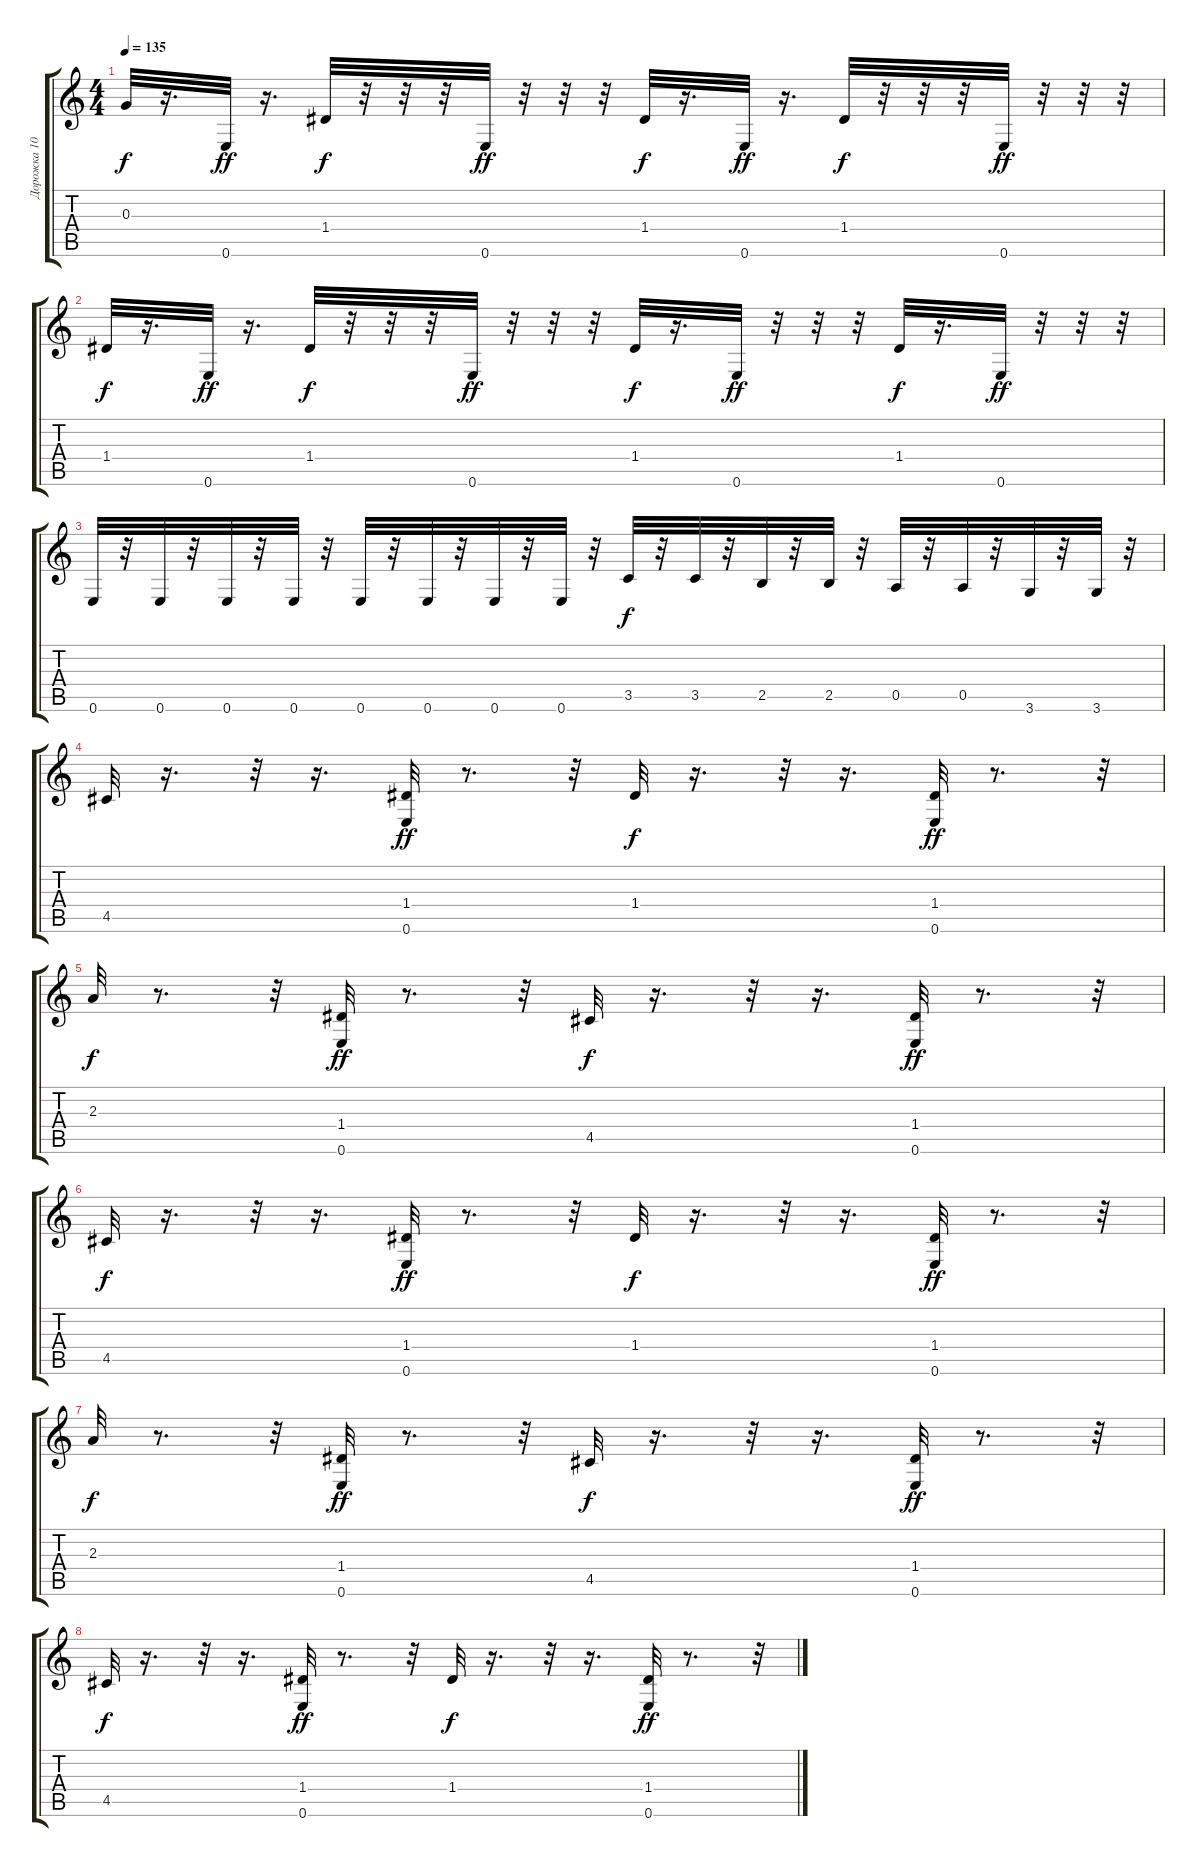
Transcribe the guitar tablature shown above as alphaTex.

\track ("Дорожка 10" "Дорожка 10") {instrument acousticguitarnylon}
\staff {score tabs}
\tuning (E4 B3 G3 D3 A2 E2) {hide}
\ts (4 4)
\tempo 135
\clef g2
\ks c
0.3.32{dy f} r.16{d} 0.6.32{dy ff} r.16{d} 1.4.32{dy f} r.32 r.32 r.32 0.6.32{dy ff} r.32 r.32 r.32 1.4.32{dy f} r.16{d} 0.6.32{dy ff} r.16{d} 1.4.32{dy f} r.32 r.32 r.32 0.6.32{dy ff} r.32 r.32 r.32 |
1.4.32{dy f} r.16{d} 0.6.32{dy ff} r.16{d} 1.4.32{dy f} r.32 r.32 r.32 0.6.32{dy ff} r.32 r.32 r.32 1.4.32{dy f} r.16{d} 0.6.32{dy ff} r.32 r.32 r.32 1.4.32{dy f} r.16{d} 0.6.32{dy ff} r.32 r.32 r.32 |
0.6.32 r.32 0.6.32 r.32 0.6.32 r.32 0.6.32 r.32 0.6.32 r.32 0.6.32 r.32 0.6.32 r.32 0.6.32 r.32 3.5.32{dy f} r.32 3.5.32 r.32 2.5.32 r.32 2.5.32 r.32 0.5.32 r.32 0.5.32 r.32 3.6.32 r.32 3.6.32 r.32 |
4.5.32 r.16{d} r.32 r.16{d} (1.4 0.6).32{dy ff} r.8{d} r.32 1.4.32{dy f} r.16{d} r.32 r.16{d} (1.4 0.6).32{dy ff} r.8{d} r.32 |
2.3.32{dy f} r.8{d} r.32 (1.4 0.6).32{dy ff} r.8{d} r.32 4.5.32{dy f} r.16{d} r.32 r.16{d} (1.4 0.6).32{dy ff} r.8{d} r.32 |
4.5.32{dy f} r.16{d} r.32 r.16{d} (1.4 0.6).32{dy ff} r.8{d} r.32 1.4.32{dy f} r.16{d} r.32 r.16{d} (1.4 0.6).32{dy ff} r.8{d} r.32 |
2.3.32{dy f} r.8{d} r.32 (1.4 0.6).32{dy ff} r.8{d} r.32 4.5.32{dy f} r.16{d} r.32 r.16{d} (1.4 0.6).32{dy ff} r.8{d} r.32 |
4.5.32{dy f} r.16{d} r.32 r.16{d} (1.4 0.6).32{dy ff} r.8{d} r.32 1.4.32{dy f} r.16{d} r.32 r.16{d} (1.4 0.6).32{dy ff} r.8{d} r.32
